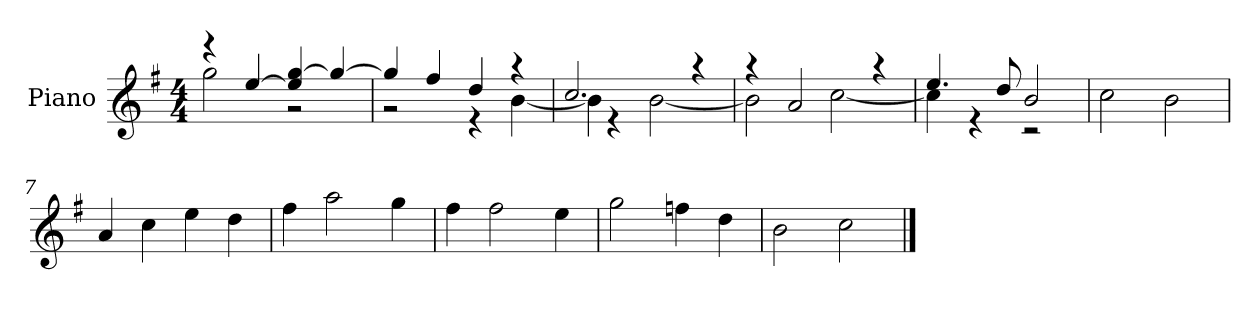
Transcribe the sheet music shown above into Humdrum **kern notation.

**kern
*part1
*staff1
*I"Piano
*I'P-no
*clefG2
*k[f#]
*M4/4
*MM177
=1
*^
4r	2gg\
[4ee/	.
4ee/] [4gg/	2r
4gg/_	.
=2	=2
4gg/]	2r
4ff#/	.
4dd/	4r
4r	[4b\
=3	=3
2.cc/	4b\]
.	4r
.	[2b\
4r	.
=4	=4
4r	2b\]
2a/	.
.	[2cc\
4r	.
=5	=5
4.ee/	4cc\]
.	4r
8dd/	.
2b/	2r
*v	*v
=6
2cc\
2b\
=7
4a/
4cc\
4ee\
4dd\
=8
4ff#\
2aa\
4gg\
!!LO:LB:g=z
=9
4ff#\
2ff#\
4ee\
=10
2gg\
4ffn\
4dd\
=11
2b\
2cc\
==
*-
